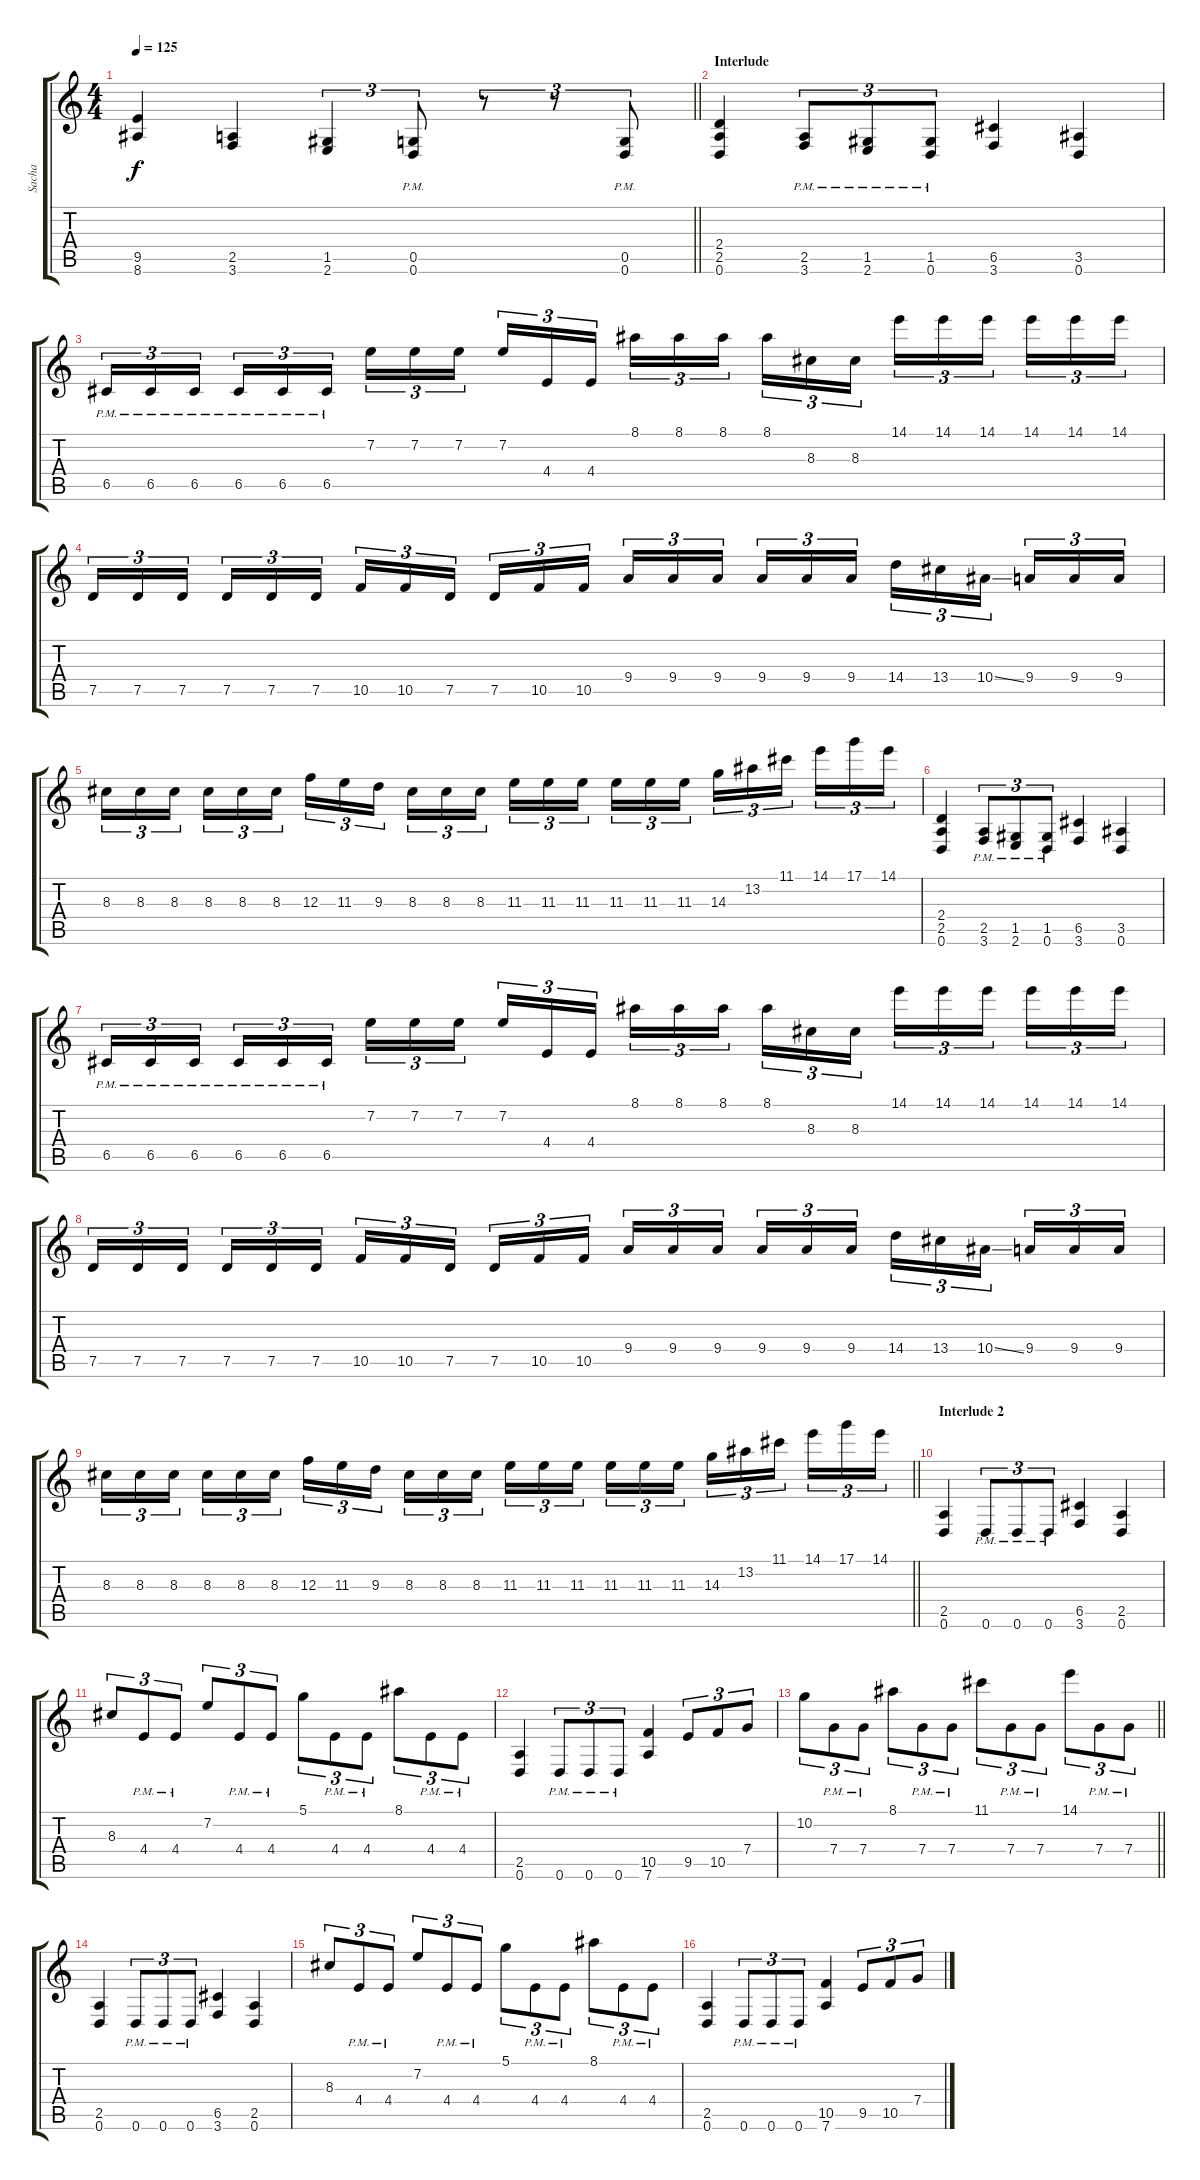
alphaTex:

\track ("Sacha" "Sacha") {instrument distortionguitar}
\staff {score tabs}
\tuning (D4 A3 F3 C3 G2 D2) {hide}
\ts (4 4)
\tempo 125
\clef g2
\barLineRight lightlight
\ks c
(9.5 8.6).4{dy f} (2.5 3.6).4 (1.5 2.6).4{tu (3 2)} (0.5{pm} 0.6{pm}).8{tu (3 2)} r.8{tu (3 2)} r.8{tu (3 2)} (0.5{pm} 0.6{pm}).8{tu (3 2)} |
\section ("" "Interlude")
(2.4 2.5 0.6).4 (2.5{pm} 3.6{pm}).8{tu (3 2)} (1.5{pm} 2.6{pm}).8{tu (3 2)} (1.5{pm} 0.6{pm}).8{tu (3 2)} (6.5 3.6).4 (3.5 0.6).4 |
6.5{pm}.16{tu (3 2)} 6.5{pm}.16{tu (3 2)} 6.5{pm}.16{tu (3 2) beam splitsecondary} 6.5{pm}.16{tu (3 2)} 6.5{pm}.16{tu (3 2)} 6.5{pm}.16{tu (3 2)} 7.2.16{tu (3 2)} 7.2.16{tu (3 2)} 7.2.16{tu (3 2) beam splitsecondary} 7.2.16{tu (3 2)} 4.4.16{tu (3 2)} 4.4.16{tu (3 2)} 8.1.16{tu (3 2)} 8.1.16{tu (3 2)} 8.1.16{tu (3 2) beam splitsecondary} 8.1.16{tu (3 2)} 8.3.16{tu (3 2)} 8.3.16{tu (3 2)} 14.1.16{tu (3 2)} 14.1.16{tu (3 2)} 14.1.16{tu (3 2) beam splitsecondary} 14.1.16{tu (3 2)} 14.1.16{tu (3 2)} 14.1.16{tu (3 2)} |
7.5.16{tu (3 2)} 7.5.16{tu (3 2)} 7.5.16{tu (3 2) beam splitsecondary} 7.5.16{tu (3 2)} 7.5.16{tu (3 2)} 7.5.16{tu (3 2)} 10.5.16{tu (3 2)} 10.5.16{tu (3 2)} 7.5.16{tu (3 2) beam splitsecondary} 7.5.16{tu (3 2)} 10.5.16{tu (3 2)} 10.5.16{tu (3 2)} 9.4.16{tu (3 2)} 9.4.16{tu (3 2)} 9.4.16{tu (3 2) beam splitsecondary} 9.4.16{tu (3 2)} 9.4.16{tu (3 2)} 9.4.16{tu (3 2)} 14.4.16{tu (3 2)} 13.4.16{tu (3 2)} 10.4{ss}.16{tu (3 2) beam splitsecondary} 9.4.16{tu (3 2)} 9.4.16{tu (3 2)} 9.4.16{tu (3 2)} |
8.3.16{tu (3 2)} 8.3.16{tu (3 2)} 8.3.16{tu (3 2) beam splitsecondary} 8.3.16{tu (3 2)} 8.3.16{tu (3 2)} 8.3.16{tu (3 2)} 12.3.16{tu (3 2)} 11.3.16{tu (3 2)} 9.3.16{tu (3 2) beam splitsecondary} 8.3.16{tu (3 2)} 8.3.16{tu (3 2)} 8.3.16{tu (3 2)} 11.3.16{tu (3 2)} 11.3.16{tu (3 2)} 11.3.16{tu (3 2) beam splitsecondary} 11.3.16{tu (3 2)} 11.3.16{tu (3 2)} 11.3.16{tu (3 2)} 14.3.16{tu (3 2)} 13.2.16{tu (3 2)} 11.1.16{tu (3 2) beam splitsecondary} 14.1.16{tu (3 2)} 17.1.16{tu (3 2)} 14.1.16{tu (3 2)} |
(2.4 2.5 0.6).4 (2.5{pm} 3.6{pm}).8{tu (3 2)} (1.5{pm} 2.6{pm}).8{tu (3 2)} (1.5{pm} 0.6{pm}).8{tu (3 2)} (6.5 3.6).4 (3.5 0.6).4 |
6.5{pm}.16{tu (3 2)} 6.5{pm}.16{tu (3 2)} 6.5{pm}.16{tu (3 2) beam splitsecondary} 6.5{pm}.16{tu (3 2)} 6.5{pm}.16{tu (3 2)} 6.5{pm}.16{tu (3 2)} 7.2.16{tu (3 2)} 7.2.16{tu (3 2)} 7.2.16{tu (3 2) beam splitsecondary} 7.2.16{tu (3 2)} 4.4.16{tu (3 2)} 4.4.16{tu (3 2)} 8.1.16{tu (3 2)} 8.1.16{tu (3 2)} 8.1.16{tu (3 2) beam splitsecondary} 8.1.16{tu (3 2)} 8.3.16{tu (3 2)} 8.3.16{tu (3 2)} 14.1.16{tu (3 2)} 14.1.16{tu (3 2)} 14.1.16{tu (3 2) beam splitsecondary} 14.1.16{tu (3 2)} 14.1.16{tu (3 2)} 14.1.16{tu (3 2)} |
7.5.16{tu (3 2)} 7.5.16{tu (3 2)} 7.5.16{tu (3 2) beam splitsecondary} 7.5.16{tu (3 2)} 7.5.16{tu (3 2)} 7.5.16{tu (3 2)} 10.5.16{tu (3 2)} 10.5.16{tu (3 2)} 7.5.16{tu (3 2) beam splitsecondary} 7.5.16{tu (3 2)} 10.5.16{tu (3 2)} 10.5.16{tu (3 2)} 9.4.16{tu (3 2)} 9.4.16{tu (3 2)} 9.4.16{tu (3 2) beam splitsecondary} 9.4.16{tu (3 2)} 9.4.16{tu (3 2)} 9.4.16{tu (3 2)} 14.4.16{tu (3 2)} 13.4.16{tu (3 2)} 10.4{ss}.16{tu (3 2) beam splitsecondary} 9.4.16{tu (3 2)} 9.4.16{tu (3 2)} 9.4.16{tu (3 2)} |
\barLineRight lightlight
8.3.16{tu (3 2)} 8.3.16{tu (3 2)} 8.3.16{tu (3 2) beam splitsecondary} 8.3.16{tu (3 2)} 8.3.16{tu (3 2)} 8.3.16{tu (3 2)} 12.3.16{tu (3 2)} 11.3.16{tu (3 2)} 9.3.16{tu (3 2) beam splitsecondary} 8.3.16{tu (3 2)} 8.3.16{tu (3 2)} 8.3.16{tu (3 2)} 11.3.16{tu (3 2)} 11.3.16{tu (3 2)} 11.3.16{tu (3 2) beam splitsecondary} 11.3.16{tu (3 2)} 11.3.16{tu (3 2)} 11.3.16{tu (3 2)} 14.3.16{tu (3 2)} 13.2.16{tu (3 2)} 11.1.16{tu (3 2) beam splitsecondary} 14.1.16{tu (3 2)} 17.1.16{tu (3 2)} 14.1.16{tu (3 2)} |
\section ("" "Interlude 2")
(2.5 0.6).4 0.6{pm}.8{tu (3 2)} 0.6{pm}.8{tu (3 2)} 0.6{pm}.8{tu (3 2)} (6.5 3.6).4 (2.5 0.6).4 |
8.3.8{tu (3 2)} 4.4{pm}.8{tu (3 2)} 4.4{pm}.8{tu (3 2)} 7.2.8{tu (3 2)} 4.4{pm}.8{tu (3 2)} 4.4{pm}.8{tu (3 2)} 5.1.8{tu (3 2)} 4.4{pm}.8{tu (3 2)} 4.4{pm}.8{tu (3 2)} 8.1.8{tu (3 2)} 4.4{pm}.8{tu (3 2)} 4.4{pm}.8{tu (3 2)} |
(2.5 0.6).4 0.6{pm}.8{tu (3 2)} 0.6{pm}.8{tu (3 2)} 0.6{pm}.8{tu (3 2)} (10.5 7.6).4 9.5.8{tu (3 2)} 10.5.8{tu (3 2)} 7.4.8{tu (3 2)} |
\barLineRight lightlight
10.2.8{tu (3 2)} 7.4{pm}.8{tu (3 2)} 7.4{pm}.8{tu (3 2)} 8.1.8{tu (3 2)} 7.4{pm}.8{tu (3 2)} 7.4{pm}.8{tu (3 2)} 11.1.8{tu (3 2)} 7.4{pm}.8{tu (3 2)} 7.4{pm}.8{tu (3 2)} 14.1.8{tu (3 2)} 7.4{pm}.8{tu (3 2)} 7.4{pm}.8{tu (3 2)} |
(2.5 0.6).4 0.6{pm}.8{tu (3 2)} 0.6{pm}.8{tu (3 2)} 0.6{pm}.8{tu (3 2)} (6.5 3.6).4 (2.5 0.6).4 |
8.3.8{tu (3 2)} 4.4{pm}.8{tu (3 2)} 4.4{pm}.8{tu (3 2)} 7.2.8{tu (3 2)} 4.4{pm}.8{tu (3 2)} 4.4{pm}.8{tu (3 2)} 5.1.8{tu (3 2)} 4.4{pm}.8{tu (3 2)} 4.4{pm}.8{tu (3 2)} 8.1.8{tu (3 2)} 4.4{pm}.8{tu (3 2)} 4.4{pm}.8{tu (3 2)} |
(2.5 0.6).4 0.6{pm}.8{tu (3 2)} 0.6{pm}.8{tu (3 2)} 0.6{pm}.8{tu (3 2)} (10.5 7.6).4 9.5.8{tu (3 2)} 10.5.8{tu (3 2)} 7.4.8{tu (3 2)}
